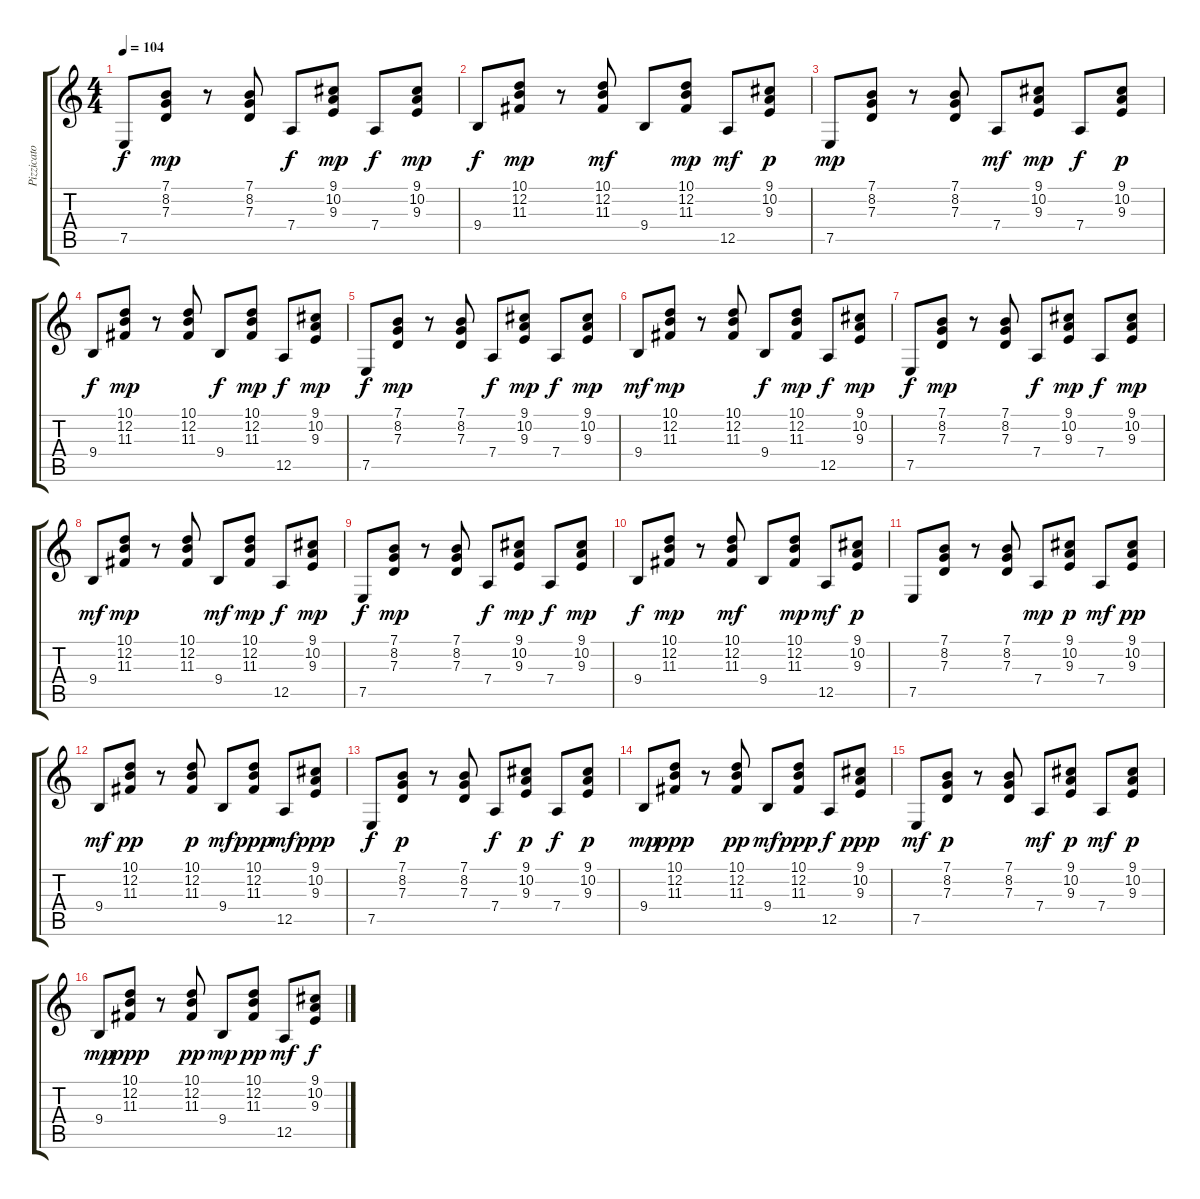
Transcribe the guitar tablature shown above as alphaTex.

\track ("Pizzicato Strings" "Pizzicato ") {instrument pizzicatostrings}
\staff {score tabs}
\tuning (E4 B3 G3 D3 A2 E2) {hide}
\ts (4 4)
\tempo 104
\clef g2
\ks c
7.5.8{dy f} (7.1 8.2 7.3).8{dy mp} r.8 (7.1 8.2 7.3).8 7.4.8{dy f} (9.1 10.2 9.3).8{dy mp} 7.4.8{dy f} (9.1 10.2 9.3).8{dy mp} |
9.4.8{dy f} (10.1 12.2 11.3).8{dy mp} r.8 (10.1 12.2 11.3).8{dy mf} 9.4.8 (10.1 12.2 11.3).8{dy mp} 12.5.8{dy mf} (9.1 10.2 9.3).8{dy p} |
7.5.8{dy mp} (7.1 8.2 7.3).8 r.8 (7.1 8.2 7.3).8 7.4.8{dy mf} (9.1 10.2 9.3).8{dy mp} 7.4.8{dy f} (9.1 10.2 9.3).8{dy p} |
9.4.8{dy f} (10.1 12.2 11.3).8{dy mp} r.8 (10.1 12.2 11.3).8 9.4.8{dy f} (10.1 12.2 11.3).8{dy mp} 12.5.8{dy f} (9.1 10.2 9.3).8{dy mp} |
7.5.8{dy f} (7.1 8.2 7.3).8{dy mp} r.8 (7.1 8.2 7.3).8 7.4.8{dy f} (9.1 10.2 9.3).8{dy mp} 7.4.8{dy f} (9.1 10.2 9.3).8{dy mp} |
9.4.8{dy mf} (10.1 12.2 11.3).8{dy mp} r.8 (10.1 12.2 11.3).8 9.4.8{dy f} (10.1 12.2 11.3).8{dy mp} 12.5.8{dy f} (9.1 10.2 9.3).8{dy mp} |
7.5.8{dy f} (7.1 8.2 7.3).8{dy mp} r.8 (7.1 8.2 7.3).8 7.4.8{dy f} (9.1 10.2 9.3).8{dy mp} 7.4.8{dy f} (9.1 10.2 9.3).8{dy mp} |
9.4.8{dy mf} (10.1 12.2 11.3).8{dy mp} r.8 (10.1 12.2 11.3).8 9.4.8{dy mf} (10.1 12.2 11.3).8{dy mp} 12.5.8{dy f} (9.1 10.2 9.3).8{dy mp} |
7.5.8{dy f} (7.1 8.2 7.3).8{dy mp} r.8 (7.1 8.2 7.3).8 7.4.8{dy f} (9.1 10.2 9.3).8{dy mp} 7.4.8{dy f} (9.1 10.2 9.3).8{dy mp} |
9.4.8{dy f} (10.1 12.2 11.3).8{dy mp} r.8 (10.1 12.2 11.3).8{dy mf} 9.4.8 (10.1 12.2 11.3).8{dy mp} 12.5.8{dy mf} (9.1 10.2 9.3).8{dy p} |
7.5.8 (7.1 8.2 7.3).8 r.8 (7.1 8.2 7.3).8 7.4.8{dy mp} (9.1 10.2 9.3).8{dy p} 7.4.8{dy mf} (9.1 10.2 9.3).8{dy pp} |
9.4.8{dy mf} (10.1 12.2 11.3).8{dy pp} r.8 (10.1 12.2 11.3).8{dy p} 9.4.8{dy mf} (10.1 12.2 11.3).8{dy ppp} 12.5.8{dy mf} (9.1 10.2 9.3).8{dy ppp} |
7.5.8{dy f} (7.1 8.2 7.3).8{dy p} r.8 (7.1 8.2 7.3).8 7.4.8{dy f} (9.1 10.2 9.3).8{dy p} 7.4.8{dy f} (9.1 10.2 9.3).8{dy p} |
9.4.8{dy mp} (10.1 12.2 11.3).8{dy ppp} r.8 (10.1 12.2 11.3).8{dy pp} 9.4.8{dy mf} (10.1 12.2 11.3).8{dy ppp} 12.5.8{dy f} (9.1 10.2 9.3).8{dy ppp} |
7.5.8{dy mf} (7.1 8.2 7.3).8{dy p} r.8 (7.1 8.2 7.3).8 7.4.8{dy mf} (9.1 10.2 9.3).8{dy p} 7.4.8{dy mf} (9.1 10.2 9.3).8{dy p} |
9.4.8{dy mp} (10.1 12.2 11.3).8{dy ppp} r.8 (10.1 12.2 11.3).8{dy pp} 9.4.8{dy mp} (10.1 12.2 11.3).8{dy pp} 12.5.8{dy mf} (9.1 10.2 9.3).8{dy f}
